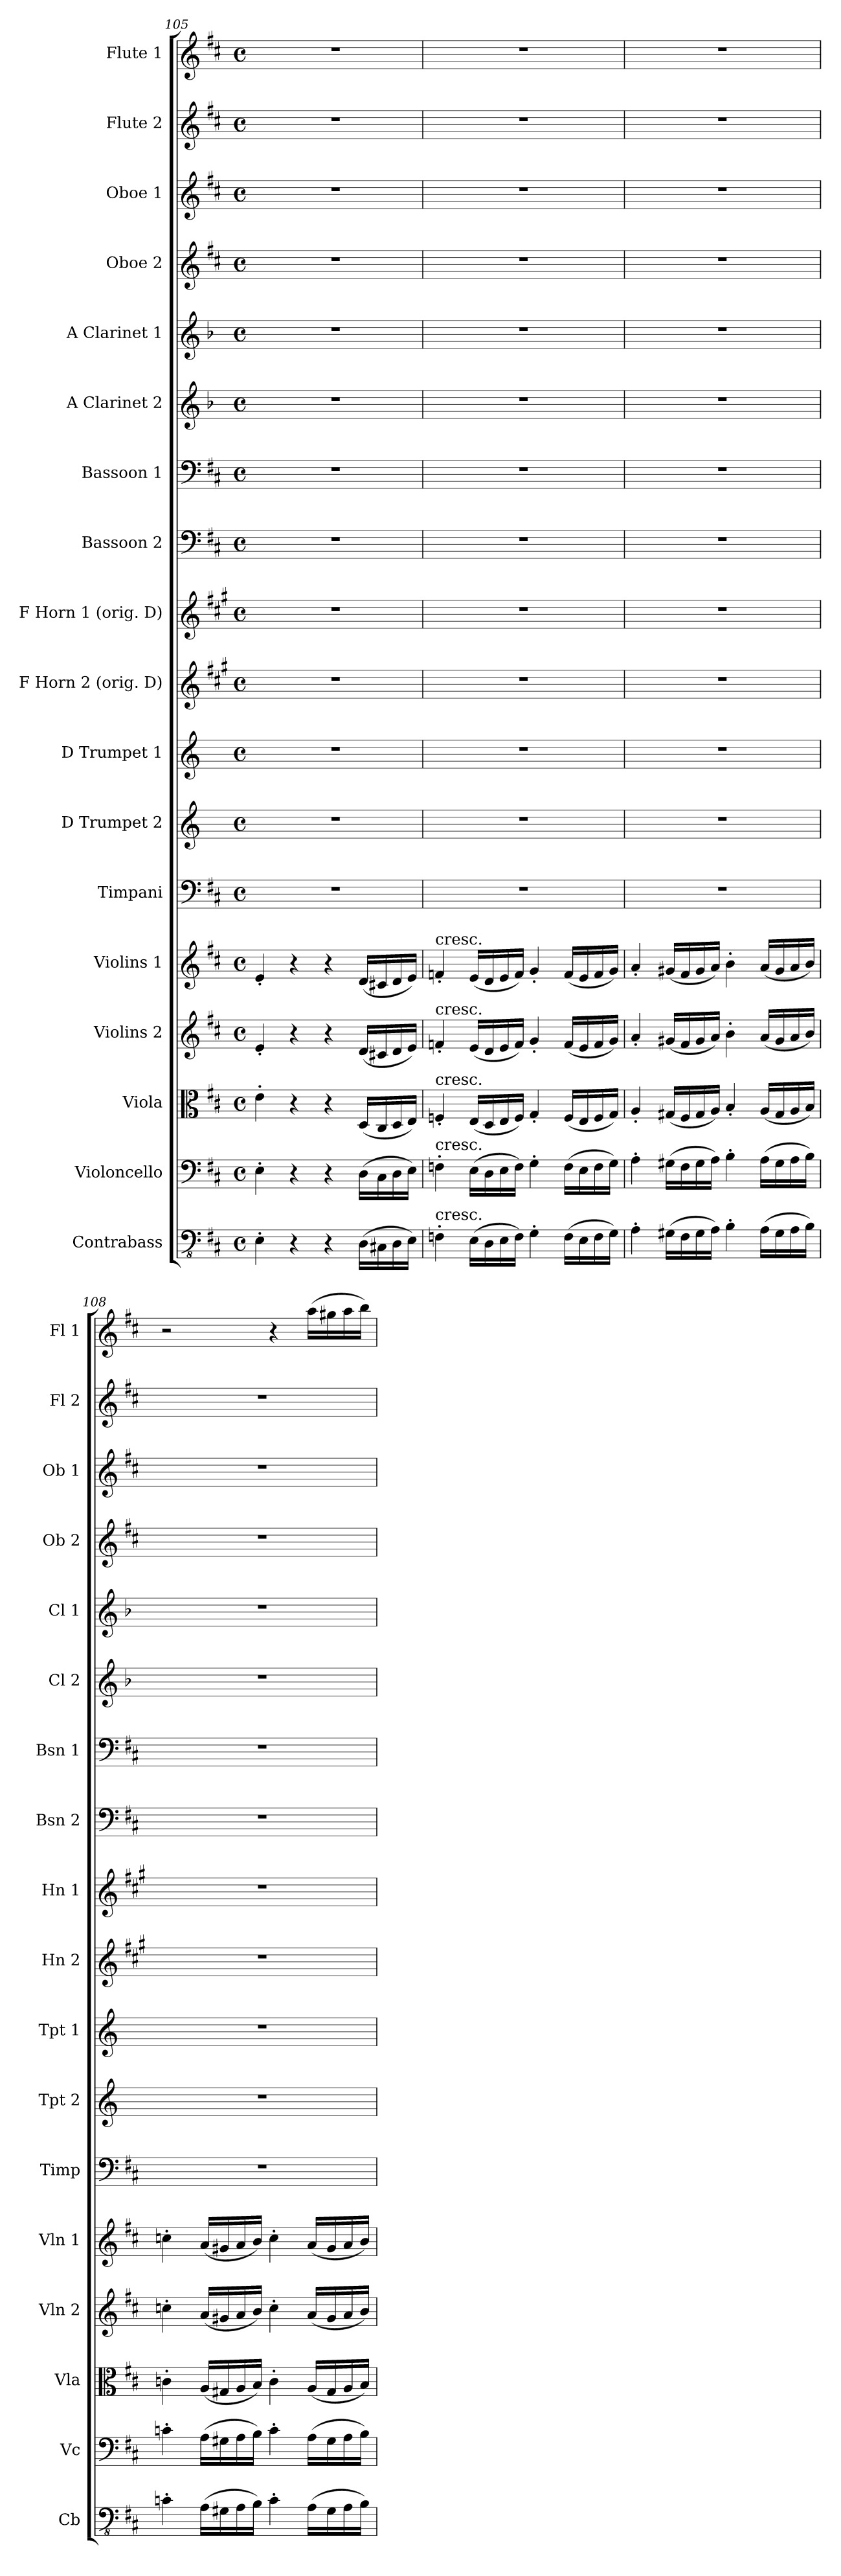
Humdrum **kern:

**kern	**kern	**kern	**kern	**kern	**kern	**kern	**kern	**kern	**kern	**kern	**kern	**kern	**kern	**kern	**kern	**kern	**kern
*part18	*part17	*part16	*part15	*part14	*part13	*part12	*part11	*part10	*part9	*part8	*part7	*part6	*part5	*part4	*part3	*part2	*part1
*staff18	*staff17	*staff16	*staff15	*staff14	*staff13	*staff12	*staff11	*staff10	*staff9	*staff8	*staff7	*staff6	*staff5	*staff4	*staff3	*staff2	*staff1
*I"Contrabass	*I"Violoncello	*I"Viola	*I"Violins 2	*I"Violins 1	*I"Timpani	*I"D Trumpet 2	*I"D Trumpet 1	*I"F Horn 2 (orig.  D)	*I"F Horn 1 (orig.  D)	*I"Bassoon 2	*I"Bassoon 1	*I"A Clarinet 2	*I"A Clarinet 1	*I"Oboe 2	*I"Oboe 1	*I"Flute 2	*I"Flute 1
*I'Cb	*I'Vc	*I'Vla	*I'Vln 2	*I'Vln 1	*I'Timp	*I'Tpt 2	*I'Tpt 1	*I'Hn 2	*I'Hn 1	*I'Bsn 2	*I'Bsn 1	*I'Cl 2	*I'Cl 1	*I'Ob 2	*I'Ob 1	*I'Fl 2	*I'Fl 1
*clefFv4	*clefF4	*clefC3	*clefG2	*clefG2	*clefF4	*clefG2	*clefG2	*clefG2	*clefG2	*clefF4	*clefF4	*clefG2	*clefG2	*clefG2	*clefG2	*clefG2	*clefG2
*	*	*	*	*	*	*ITrd-1c-2	*ITrd-1c-2	*ITrd4c7	*ITrd4c7	*	*	*ITrd2c3	*ITrd2c3	*	*	*	*
*k[f#c#]	*k[f#c#]	*k[f#c#]	*k[f#c#]	*k[f#c#]	*k[f#c#]	*k[f#c#]	*k[f#c#]	*k[f#c#]	*k[f#c#]	*k[f#c#]	*k[f#c#]	*k[f#c#]	*k[f#c#]	*k[f#c#]	*k[f#c#]	*k[f#c#]	*k[f#c#]
*M4/4	*M4/4	*M4/4	*M4/4	*M4/4	*M4/4	*M4/4	*M4/4	*M4/4	*M4/4	*M4/4	*M4/4	*M4/4	*M4/4	*M4/4	*M4/4	*M4/4	*M4/4
*met(c)	*met(c)	*met(c)	*met(c)	*met(c)	*met(c)	*met(c)	*met(c)	*met(c)	*met(c)	*met(c)	*met(c)	*met(c)	*met(c)	*met(c)	*met(c)	*met(c)	*met(c)
=105	=105	=105	=105	=105	=105	=105	=105	=105	=105	=105	=105	=105	=105	=105	=105	=105	=105
4EE'\	4E'\	4e'\	4e'/	4e'/	1r	1r	1r	1r	1r	1r	1r	1r	1r	1r	1r	1r	1r
4r	4r	4r	4r	4r	.	.	.	.	.	.	.	.	.	.	.	.	.
4r	4r	4r	4r	4r	.	.	.	.	.	.	.	.	.	.	.	.	.
(>16DD\LL	(>16D\LL	(<16D/LL	(<16d/LL	(<16d/LL	.	.	.	.	.	.	.	.	.	.	.	.	.
16CC#X\	16C#\	16C#/	16c#X/	16c#X/	.	.	.	.	.	.	.	.	.	.	.	.	.
16DD\	16D\	16D/	16d/	16d/	.	.	.	.	.	.	.	.	.	.	.	.	.
16EE\JJ)	16E\JJ)	16E/JJ)	16e/JJ)	16e/JJ)	.	.	.	.	.	.	.	.	.	.	.	.	.
!!LO:PB:g=z
=106	=106	=106	=106	=106	=106	=106	=106	=106	=106	=106	=106	=106	=106	=106	=106	=106	=106
!	!	!	!	!LO:TX:a:t=cresc.	!	!	!	!	!	!	!	!	!	!	!	!	!
!	!	!	!LO:TX:a:t=cresc.	!	!	!	!	!	!	!	!	!	!	!	!	!	!
!	!	!LO:TX:a:t=cresc.	!	!	!	!	!	!	!	!	!	!	!	!	!	!	!
!	!LO:TX:a:t=cresc.	!	!	!	!	!	!	!	!	!	!	!	!	!	!	!	!
!LO:TX:a:t=cresc.	!	!	!	!	!	!	!	!	!	!	!	!	!	!	!	!	!
4FFn'\	4Fn'\	4Fn'/	4fn'/	4fn'/	1r	1r	1r	1r	1r	1r	1r	1r	1r	1r	1r	1r	1r
(>16EE\LL	(>16E\LL	(<16E/LL	(<16e/LL	(<16e/LL	.	.	.	.	.	.	.	.	.	.	.	.	.
16DD\	16D\	16D/	16d/	16d/	.	.	.	.	.	.	.	.	.	.	.	.	.
16EE\	16E\	16E/	16e/	16e/	.	.	.	.	.	.	.	.	.	.	.	.	.
16FF\JJ)	16F\JJ)	16F/JJ)	16f/JJ)	16f/JJ)	.	.	.	.	.	.	.	.	.	.	.	.	.
4GG'\	4G'\	4G'/	4g'/	4g'/	.	.	.	.	.	.	.	.	.	.	.	.	.
(>16FF\LL	(>16F\LL	(<16F/LL	(<16f/LL	(<16f/LL	.	.	.	.	.	.	.	.	.	.	.	.	.
16EE\	16E\	16E/	16e/	16e/	.	.	.	.	.	.	.	.	.	.	.	.	.
16FF\	16F\	16F/	16f/	16f/	.	.	.	.	.	.	.	.	.	.	.	.	.
16GG\JJ)	16G\JJ)	16G/JJ)	16g/JJ)	16g/JJ)	.	.	.	.	.	.	.	.	.	.	.	.	.
=107	=107	=107	=107	=107	=107	=107	=107	=107	=107	=107	=107	=107	=107	=107	=107	=107	=107
4AA'\	4A'\	4A'/	4a'/	4a'/	1r	1r	1r	1r	1r	1r	1r	1r	1r	1r	1r	1r	1r
(>16GG#X\LL	(>16G#X\LL	(<16G#X/LL	(<16g#X/LL	(<16g#X/LL	.	.	.	.	.	.	.	.	.	.	.	.	.
16FF#\	16F#\	16F#/	16f#/	16f#/	.	.	.	.	.	.	.	.	.	.	.	.	.
16GG#\	16G#\	16G#/	16g#/	16g#/	.	.	.	.	.	.	.	.	.	.	.	.	.
16AA\JJ)	16A\JJ)	16A/JJ)	16a/JJ)	16a/JJ)	.	.	.	.	.	.	.	.	.	.	.	.	.
4BB'\	4B'\	4B'/	4b'\	4b'\	.	.	.	.	.	.	.	.	.	.	.	.	.
(>16AA\LL	(>16A\LL	(<16A/LL	(<16a/LL	(<16a/LL	.	.	.	.	.	.	.	.	.	.	.	.	.
16GG#\	16G#\	16G#/	16g#/	16g#/	.	.	.	.	.	.	.	.	.	.	.	.	.
16AA\	16A\	16A/	16a/	16a/	.	.	.	.	.	.	.	.	.	.	.	.	.
16BB\JJ)	16B\JJ)	16B/JJ)	16b/JJ)	16b/JJ)	.	.	.	.	.	.	.	.	.	.	.	.	.
=108	=108	=108	=108	=108	=108	=108	=108	=108	=108	=108	=108	=108	=108	=108	=108	=108	=108
4Cn'\	4cn'\	4cn'\	4ccn'\	4ccn'\	1r	1r	1r	1r	1r	1r	1r	1r	1r	1r	1r	1r	2r
(>16AA\LL	(>16A\LL	(<16A/LL	(<16a/LL	(<16a/LL	.	.	.	.	.	.	.	.	.	.	.	.	.
16GG#X\	16G#X\	16G#X/	16g#X/	16g#X/	.	.	.	.	.	.	.	.	.	.	.	.	.
16AA\	16A\	16A/	16a/	16a/	.	.	.	.	.	.	.	.	.	.	.	.	.
16BB\JJ)	16B\JJ)	16B/JJ)	16b/JJ)	16b/JJ)	.	.	.	.	.	.	.	.	.	.	.	.	.
4C'\	4c'\	4c'\	4cc'\	4cc'\	.	.	.	.	.	.	.	.	.	.	.	.	4r
(>16AA\LL	(>16A\LL	(<16A/LL	(<16a/LL	(<16a/LL	.	.	.	.	.	.	.	.	.	.	.	.	(>16aa\LL
16GG#\	16G#\	16G#/	16g#/	16g#/	.	.	.	.	.	.	.	.	.	.	.	.	16gg#X\
16AA\	16A\	16A/	16a/	16a/	.	.	.	.	.	.	.	.	.	.	.	.	16aa\
16BB\JJ)	16B\JJ)	16B/JJ)	16b/JJ)	16b/JJ)	.	.	.	.	.	.	.	.	.	.	.	.	16bb\JJ)
=	=	=	=	=	=	=	=	=	=	=	=	=	=	=	=	=	=
*-	*-	*-	*-	*-	*-	*-	*-	*-	*-	*-	*-	*-	*-	*-	*-	*-	*-
